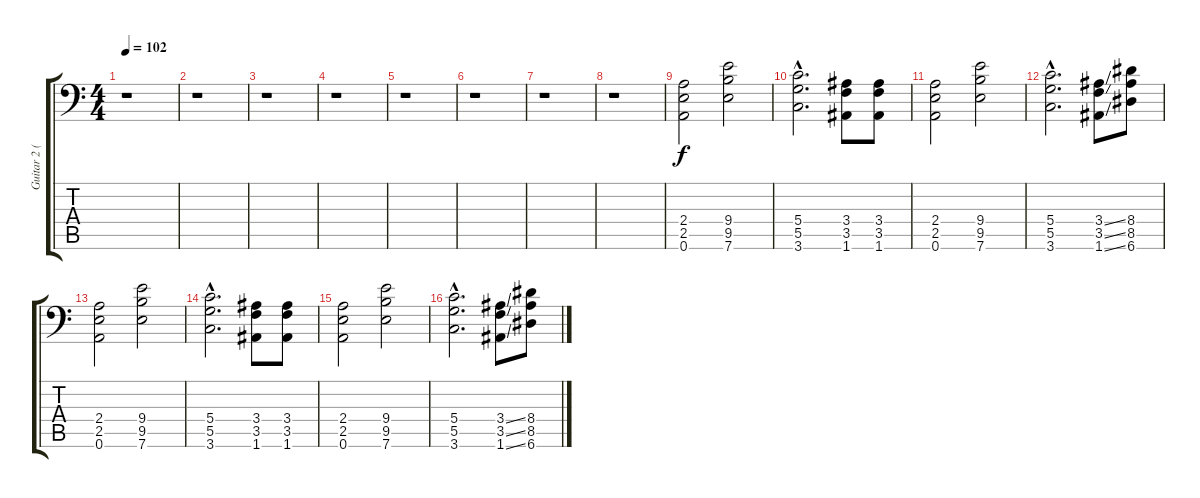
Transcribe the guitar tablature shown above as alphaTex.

\track ("Guitar 2 (Munky)" "Guitar 2 (") {instrument distortionguitar}
\staff {score tabs}
\tuning (D4 A3 F3 G2 D2 A1) {hide}
\ts (4 4)
\tempo 102
\clef f4
\ks c
r.1{dy f} |
r.1 |
r.1 |
r.1 |
r.1 |
r.1 |
r.1 |
r.1 |
(2.4 2.5 0.6).2 (9.4 9.5 7.6).2 |
(5.4{hac} 5.5{hac} 3.6{hac}).2{d} (3.4 3.5 1.6).8 (3.4 3.5 1.6).8 |
(2.4 2.5 0.6).2 (9.4 9.5 7.6).2 |
(5.4{hac} 5.5{hac} 3.6{hac}).2{d} (3.4{ss} 3.5{ss} 1.6{ss}).8 (8.4 8.5 6.6).8 |
(2.4 2.5 0.6).2 (9.4 9.5 7.6).2 |
(5.4{hac} 5.5{hac} 3.6{hac}).2{d} (3.4 3.5 1.6).8 (3.4 3.5 1.6).8 |
(2.4 2.5 0.6).2 (9.4 9.5 7.6).2 |
(5.4{hac} 5.5{hac} 3.6{hac}).2{d} (3.4{ss} 3.5{ss} 1.6{ss}).8 (8.4 8.5 6.6).8
